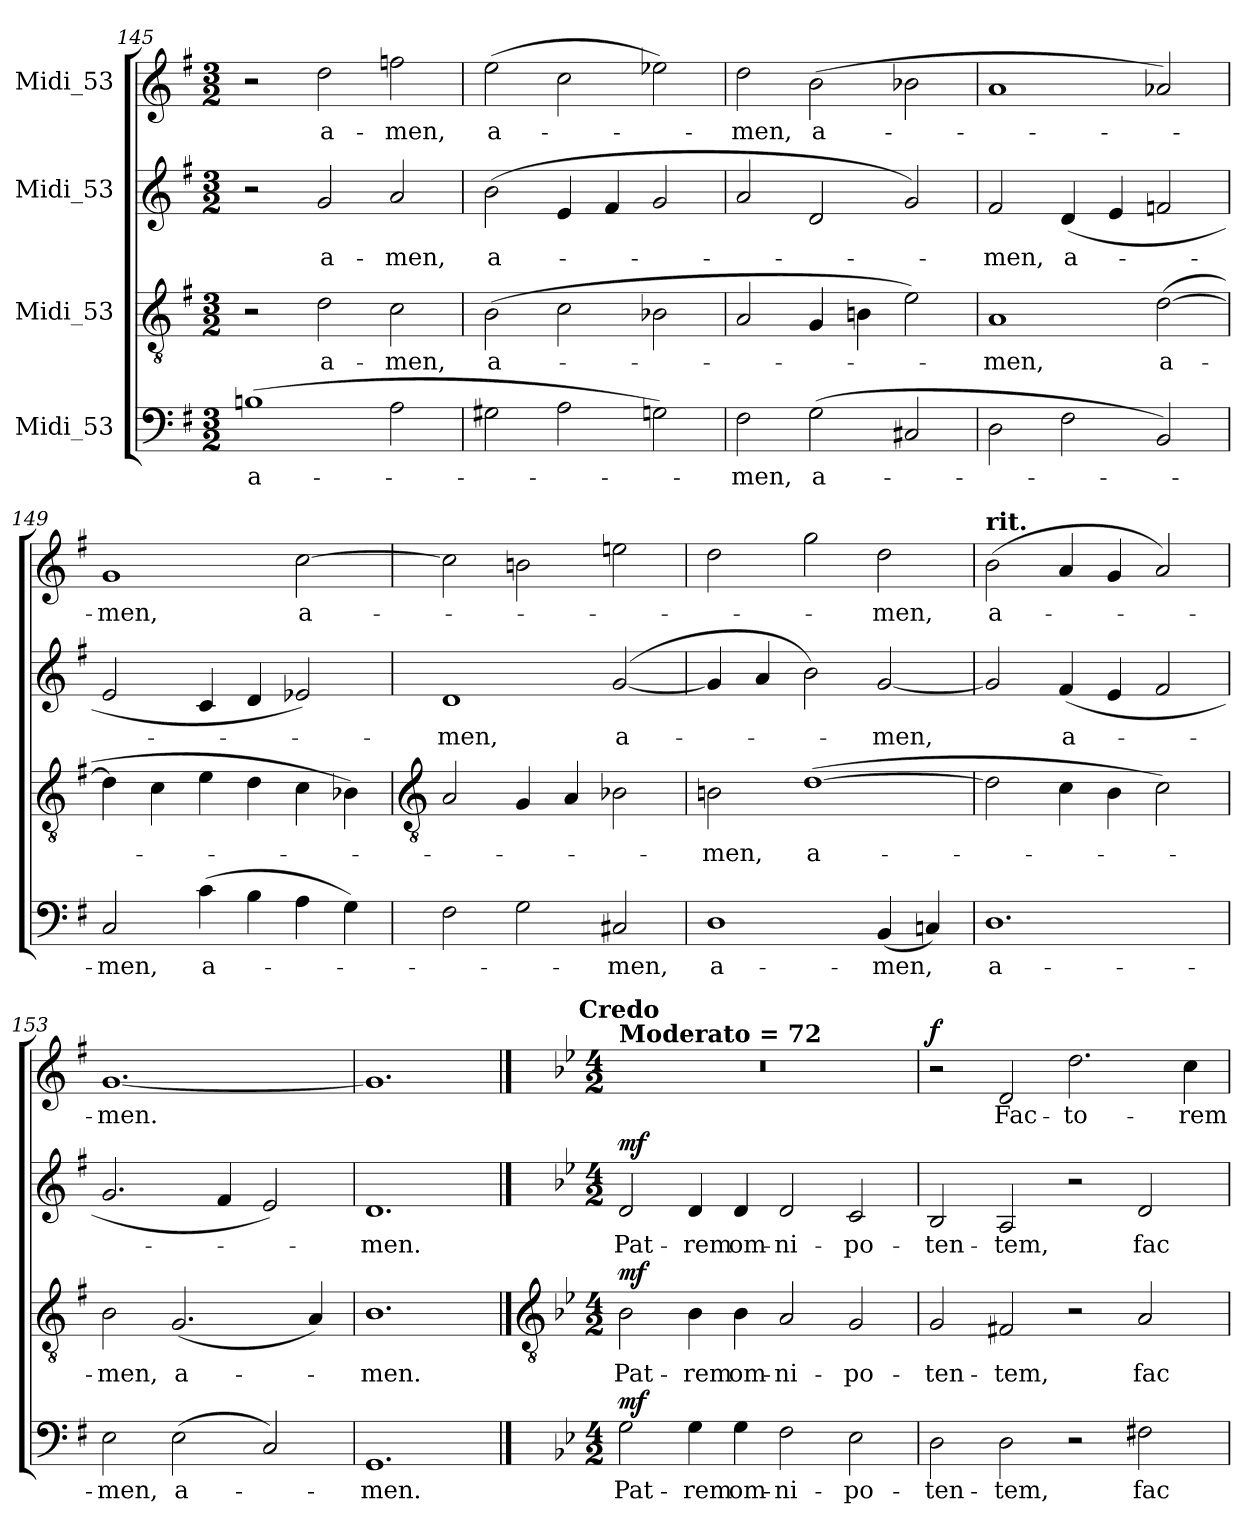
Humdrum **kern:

**kern	**text	**dynam	**kern	**text	**dynam	**kern	**text	**dynam	**kern	**text	**dynam
*part4	*part4	*part4	*part3	*part3	*part3	*part2	*part2	*part2	*part1	*part1	*part1
*staff4	*staff4	*staff4	*staff3	*staff3	*staff3	*staff2	*staff2	*staff2	*staff1	*staff1	*staff1
*I"Midi_53	*	*	*I"Midi_53	*	*	*I"Midi_53	*	*	*I"Midi_53	*	*
!!LO:LB:g=z
*clefF4	*	*	*clefGv2	*	*	*clefG2	*	*	*clefG2	*	*
*k[f#]	*	*	*k[f#]	*	*	*k[f#]	*	*	*k[f#]	*	*
*G:	*	*	*G:	*	*	*G:	*	*	*G:	*	*
*M3/2	*	*	*M3/2	*	*	*M3/2	*	*	*M3/2	*	*
=145	=145	=145	=145	=145	=145	=145	=145	=145	=145	=145	=145
!	!LO:LY:b	!	!	!	!	!	!	!	!	!	!
(>1Bn	a-	.	2r	.	.	2r	.	.	2r	.	.
!	!	!	!	!LO:LY:b	!	!	!LO:LY:b	!	!	!LO:LY:b	!
.	.	.	2d\	a-	.	2g/	a-	.	2dd\	a-	.
!	!	!	!	!LO:LY:b	!	!	!LO:LY:b	!	!	!LO:LY:b	!
2A\	.	.	2c\	-men,	.	2a/	-men,	.	2ffn\	-men,	.
=146	=146	=146	=146	=146	=146	=146	=146	=146	=146	=146	=146
!	!	!	!	!LO:LY:b	!	!	!LO:LY:b	!	!	!LO:LY:b	!
2G#X\	.	.	(>2B\	a-	.	(>2b\	a-	.	(>2ee\	a-	.
2A\	.	.	2c\	.	.	4e/	.	.	2cc\	.	.
.	.	.	.	.	.	4f#/	.	.	.	.	.
2Gn\)	.	.	2B-X\	.	.	2g/	.	.	2ee-X\)	.	.
=147	=147	=147	=147	=147	=147	=147	=147	=147	=147	=147	=147
!	!LO:LY:b	!	!	!	!	!	!	!	!	!LO:LY:b	!
2F#\	-men,	.	2A/	.	.	2a/	.	.	2dd\	-men,	.
!	!LO:LY:b	!	!	!	!	!	!	!	!	!LO:LY:b	!
(>2G\	a-	.	4G/	.	.	2d/	.	.	(>2b\	a-	.
.	.	.	4Bn\	.	.	.	.	.	.	.	.
2C#X/	.	.	2e\)	.	.	2g/)	.	.	2b-X\	.	.
=148	=148	=148	=148	=148	=148	=148	=148	=148	=148	=148	=148
!	!	!	!	!LO:LY:b	!	!	!LO:LY:b	!	!	!	!
2D\	.	.	1A	-men,	.	2f#/	-men,	.	1a	.	.
!	!	!	!	!	!	!	!LO:LY:b	!	!	!	!
2F#\	.	.	.	.	.	(<4d/	a-	.	.	.	.
.	.	.	.	.	.	4e/	.	.	.	.	.
!	!	!	!	!LO:LY:b	!	!	!	!	!	!	!
2BB/)	.	.	(>[2d\	a-	.	2fn/	.	.	2a-X/)	.	.
=149	=149	=149	=149	=149	=149	=149	=149	=149	=149	=149	=149
!	!LO:LY:b	!	!	!	!	!	!	!	!	!LO:LY:b	!
2C/	-men,	.	4d\]	.	.	2e/	.	.	1g	-men,	.
.	.	.	4c\	.	.	.	.	.	.	.	.
!	!LO:LY:b	!	!	!	!	!	!	!	!	!	!
(>4c\	a-	.	4e\	.	.	4c/	.	.	.	.	.
4B\	.	.	4d\	.	.	4d/	.	.	.	.	.
!	!	!	!	!	!	!	!	!	!	!LO:LY:b	!
4A\	.	.	4c\	.	.	2e-X/)	.	.	[2cc\	a-	.
4G\)	.	.	4B-X\)	.	.	.	.	.	.	.	.
!!LO:LB:g=z
=150	=150	=150	=150	=150	=150	=150	=150	=150	=150	=150	=150
*	*	*	*clefGv2	*	*	*	*	*	*	*	*
!	!	!	!	!	!	!	!LO:LY:b	!	!	!	!
2F#\	.	.	2A/	.	.	1d	-men,	.	2cc\]	.	.
2G\	.	.	4G/	.	.	.	.	.	2bn\	.	.
.	.	.	4A/	.	.	.	.	.	.	.	.
!	!LO:LY:b	!	!	!	!	!	!LO:LY:b	!	!	!	!
2C#X/	-men,	.	2B-X\	.	.	(<[2g/	a-	.	2een\	.	.
=151	=151	=151	=151	=151	=151	=151	=151	=151	=151	=151	=151
!	!LO:LY:b	!	!	!LO:LY:b	!	!	!	!	!	!	!
1D	a-	.	2Bn\	-men,	.	4g/]	.	.	2dd\	.	.
.	.	.	.	.	.	4a/	.	.	.	.	.
!	!	!	!	!LO:LY:b	!	!	!	!	!	!	!
.	.	.	(>[1d	a-	.	2b\)	.	.	2gg\	.	.
!	!LO:LY:b	!	!	!	!	!	!LO:LY:b	!	!	!LO:LY:b	!
(<4BB/	-men,	.	.	.	.	[2g/	-men,	.	2dd\	-men,	.
4Cn/)	.	.	.	.	.	.	.	.	.	.	.
=152	=152	=152	=152	=152	=152	=152	=152	=152	=152	=152	=152
!	!	!	!	!	!	!	!	!	!LO:TX:a:B:t=rit.	!	!
!	!LO:LY:b	!	!	!	!	!	!	!	!	!LO:LY:b	!
1.D	a-	.	2d\]	.	.	2g/]	.	.	(<2b\	a-	.
!	!	!	!	!	!	!	!LO:LY:b	!	!	!	!
.	.	.	4c\	.	.	(<4f#/	a-	.	4a/	.	.
.	.	.	4B\	.	.	4e/	.	.	4g/	.	.
.	.	.	2c\)	.	.	2f#/	.	.	2a/)	.	.
=153	=153	=153	=153	=153	=153	=153	=153	=153	=153	=153	=153
!	!LO:LY:b	!	!	!LO:LY:b	!	!	!	!	!	!LO:LY:b	!
2E\	-men,	.	2B\	-men,	.	2.g/	.	.	[1.g	-men.	.
!	!LO:LY:b	!	!	!LO:LY:b	!	!	!	!	!	!	!
(<2E\	a-	.	(<2.G/	a-	.	.	.	.	.	.	.
.	.	.	.	.	.	4f#/	.	.	.	.	.
2C/)	.	.	.	.	.	2e/)	.	.	.	.	.
.	.	.	4A/)	.	.	.	.	.	.	.	.
=154	=154	=154	=154	=154	=154	=154	=154	=154	=154	=154	=154
!	!LO:LY:b	!	!	!LO:LY:b	!	!	!LO:LY:b	!	!	!	!
1.GG	-men.	.	1.B	-men.	.	1.d	-men.	.	1.g]	.	.
!!LO:LB:g=z
==155	==155	==155	==155	==155	==155	==155	==155	==155	==155	==155	==155
*	*	*	*clefGv2	*	*	*	*	*	*	*	*
*k[b-e-]	*	*	*k[b-e-]	*	*	*k[b-e-]	*	*	*k[b-e-]	*	*
*B-:	*	*	*B-:	*	*	*B-:	*	*	*B-:	*	*
*M4/2	*	*	*M4/2	*	*	*M4/2	*	*	*M4/2	*	*
!	!	!	!	!	!	!	!	!	!LO:TX:a:B:t=Moderato       = 72	!	!
!	!	!	!	!	!	!	!	!	!LO:TX:a:B:cj:t=Credo	!	!
!	!LO:LY:b	!LO:DY:a	!	!LO:LY:b	!LO:DY:a	!	!LO:LY:b	!LO:DY:a	!	!	!
2G\	Pat-	mf	2B-\	Pat-	mf	2d/	Pat-	mf	0r	.	.
!	!LO:LY:b	!	!	!LO:LY:b	!	!	!LO:LY:b	!	!	!	!
4G\	-rem	.	4B-\	-rem	.	4d/	-rem	.	.	.	.
!	!LO:LY:b	!	!	!LO:LY:b	!	!	!LO:LY:b	!	!	!	!
4G\	om-	.	4B-\	om-	.	4d/	om-	.	.	.	.
!	!LO:LY:b	!	!	!LO:LY:b	!	!	!LO:LY:b	!	!	!	!
2F\	-ni-	.	2A/	-ni-	.	2d/	-ni-	.	.	.	.
!	!LO:LY:b	!	!	!LO:LY:b	!	!	!LO:LY:b	!	!	!	!
2E-\	-po-	.	2G/	-po-	.	2c/	-po-	.	.	.	.
=156	=156	=156	=156	=156	=156	=156	=156	=156	=156	=156	=156
!	!LO:LY:b	!	!	!LO:LY:b	!	!	!LO:LY:b	!	!	!	!LO:DY:a
2D\	-ten-	.	2G/	-ten-	.	2B-/	-ten-	.	2r	.	f
!	!LO:LY:b	!	!	!LO:LY:b	!	!	!LO:LY:b	!	!	!LO:LY:b	!
2D\	-tem,	.	2F#X/	-tem,	.	2A/	-tem,	.	2d/	Fac-	.
!	!	!	!	!	!	!	!	!	!	!LO:LY:b	!
2r	.	.	2r	.	.	2r	.	.	2.dd\	-to-	.
!	!LO:LY:b	!	!	!LO:LY:b	!	!	!LO:LY:b	!	!	!	!
2F#X\	fac-	.	2A/	fac-	.	2d/	fac-	.	.	.	.
!	!	!	!	!	!	!	!	!	!	!LO:LY:b	!
.	.	.	.	.	.	.	.	.	4cc\	-rem	.
=	=	=	=	=	=	=	=	=	=	=	=
*-	*-	*-	*-	*-	*-	*-	*-	*-	*-	*-	*-
